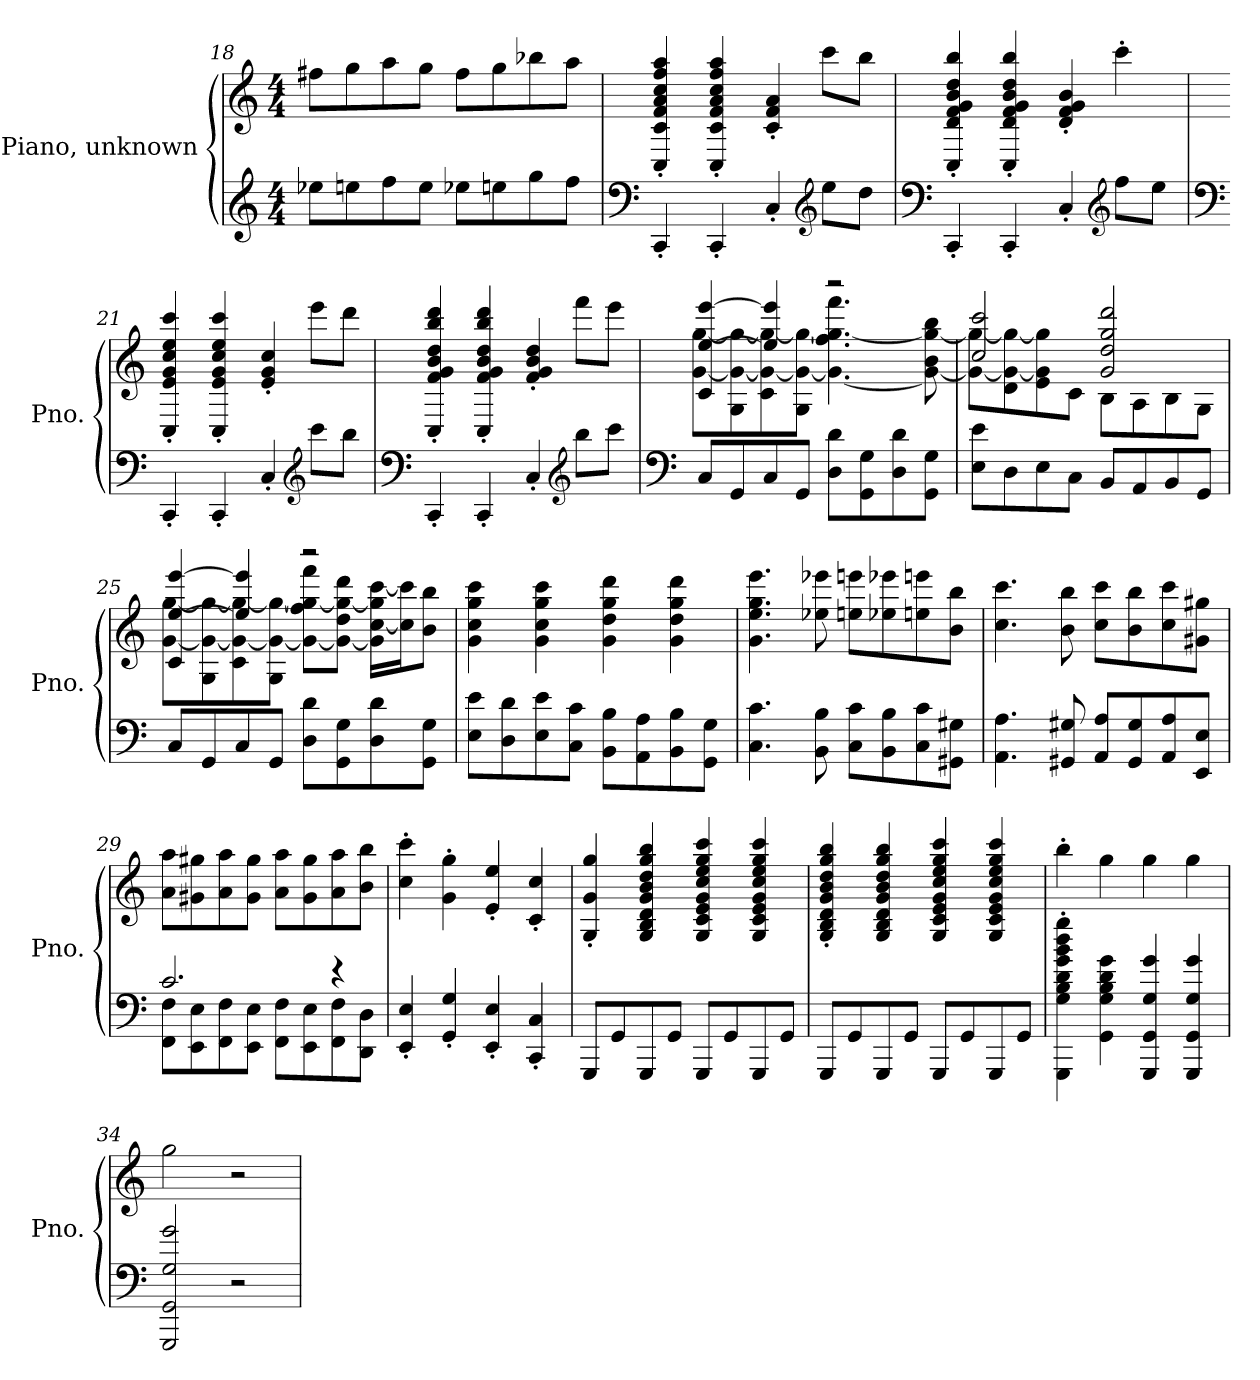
**kern	**kern
*part1	*part1
*staff2	*staff1
*I"Piano, unknown	*
*I'Pno.	*
*clefG2	*clefG2
*k[]	*k[]
*M4/4	*M4/4
=18	=18
8ee-X\L	8ff#X\L
8een\	8gg\
8ff\	8aa\
8ee\J	8gg\J
8ee-X\L	8ff#\L
8een\	8gg\
8gg\	8bb-X\
8ff\J	8aa\J
=19	=19
*clefF4	*
4CC'/	4C/' 4c/' 4f/' 4a/' 4cc/' 4ff/' 4aa/'
4CC'/	4C/' 4c/' 4f/' 4a/' 4cc/' 4ff/' 4aa/'
4C'/	4c/' 4f/' 4a/'
*clefG2	*
8ee\L	8ccc\L
8dd\J	8bb\J
!!LO:LB:g=z
=20	=20
*clefF4	*
4CC'/	4C/' 4d/' 4f/' 4g/' 4b/' 4dd/' 4bb/'
4CC'/	4C/' 4d/' 4f/' 4g/' 4b/' 4dd/' 4bb/'
4C'/	4d/' 4f/' 4g/' 4b/'
*clefG2	*
8ff\L	4ccc'\
8ee\J	.
=21	=21
*clefF4	*
4CC'/	4C/' 4e/' 4g/' 4cc/' 4ee/' 4ccc/'
4CC'/	4C/' 4e/' 4g/' 4cc/' 4ee/' 4ccc/'
4C'/	4e/' 4g/' 4cc/'
*clefG2	*
8ccc\L	8eee\L
8bb\J	8ddd\J
=22	=22
*clefF4	*
4CC'/	4C/' 4f/' 4g/' 4b/' 4dd/' 4bb/' 4ddd/'
4CC'/	4C/' 4f/' 4g/' 4b/' 4dd/' 4bb/' 4ddd/'
4C'/	4f/' 4g/' 4b/' 4dd/'
*clefG2	*
8bb\L	8fff\L
8ccc\J	8eee\J
=23	=23
*clefF4	*
*	*^
8C/L	4c/ [4ee/ [4eee/	[8g\ [8gg\L
8GG/	.	8G\ 8g\_ 8gg\_
8C/	4ee/] 4eee/]	8c\ 8g\_ 8gg\_
8GG/J	.	8G\ 8g\_ 8gg\_J
8D\ 8d\L	2r	4.g\_ 4.ff\ 4.gg\_ 4.fff\
8GG\ 8G\	.	.
8D\ 8d\	.	.
8GG\ 8G\J	.	8g\_ 8b\ 8gg\_ 8bb\
!!LO:PB:g=z	!!
=24	=24	=24
8E\ 8e\L	2cc/ 2ccc/	8g\_ 8gg\_L
8D\	.	8d\ 8g\_ 8gg\_
8E\	.	8e\ 8g\] 8gg\]
8C\J	.	8c\J
8BB/L	2g/ 2dd/ 2gg/ 2ddd/	8B\L
8AA/	.	8A\
8BB/	.	8B\
8GG/J	.	8G\J
=25	=25	=25
8C/L	4c/ [4ee/ [4eee/	[8g\ [8gg\L
8GG/	.	8G\ 8g\_ 8gg\_
8C/	4ee/] 4eee/]	8c\ 8g\_ 8gg\_
8GG/J	.	8G\ 8g\_ 8gg\_J
8D\ 8d\L	2r	8g\_ 8ff\ 8gg\_ 8fff\L
8GG\ 8G\	.	8g\_ 8dd\ 8gg\_ 8ddd\J
8D\ 8d\	.	16g\] [16cc\ 16gg\] [16ccc\LL
.	.	16cc\] 16ccc\]J
8GG\ 8G\J	.	8b\ 8bb\J
*	*v	*v
=26	=26
8E\ 8e\L	4g\ 4cc\ 4gg\ 4ccc\
8D\ 8d\	.
8E\ 8e\	4g\ 4cc\ 4gg\ 4ccc\
8C\ 8c\J	.
8BB\ 8B\L	4g\ 4dd\ 4gg\ 4ddd\
8AA\ 8A\	.
8BB\ 8B\	4g\ 4dd\ 4gg\ 4ddd\
8GG\ 8G\J	.
!!LO:LB:g=z
=27	=27
4.C\ 4.c\	4.g\ 4.ee\ 4.gg\ 4.eee\
8BB\ 8B\	8ee-X\ 8eee-X\
8C\ 8c\L	8een\ 8eeen\L
8BB\ 8B\	8ee-X\ 8eee-X\
8C\ 8c\	8een\ 8eeen\
8GG#X\ 8G#X\J	8b\ 8bb\J
=28	=28
4.AA\ 4.A\	4.cc\ 4.ccc\
8GG#X/ 8G#X/	8b\ 8bb\
8AA/ 8A/L	8cc\ 8ccc\L
8GG#/ 8G#/	8b\ 8bb\
8AA/ 8A/	8cc\ 8ccc\
8EE/ 8E/J	8g#X\ 8gg#X\J
=29	=29
*^	*
2.c/	8FF\ 8F\L	8a\ 8aa\L
.	8EE\ 8E\	8g#X\ 8gg#X\
.	8FF\ 8F\	8a\ 8aa\
.	8EE\ 8E\J	8g#\ 8gg#\J
.	8FF\ 8F\L	8a\ 8aa\L
.	8EE\ 8E\	8g#\ 8gg#\
4r	8FF\ 8F\	8a\ 8aa\
.	8DD\ 8D\J	8b\ 8bb\J
*v	*v	*
=30	=30
4EE/' 4E/'	4cc\' 4ccc\'
4GG/' 4G/'	4g\' 4gg\'
4EE/' 4E/'	4e/' 4ee/'
4CC/' 4C/'	4c/' 4cc/'
=31	=31
8GGG/L	4G/' 4g/' 4gg/'
8GG/	.
8GGG/	4G/ 4B/ 4d/ 4g/ 4b/ 4dd/ 4gg/ 4bb/
8GG/J	.
8GGG/L	4G/ 4c/ 4e/ 4g/ 4cc/ 4ee/ 4gg/ 4ccc/
8GG/	.
8GGG/	4G/ 4c/ 4e/ 4g/ 4cc/ 4ee/ 4gg/ 4ccc/
8GG/J	.
!!LO:LB:g=z
=32	=32
8GGG/L	4G/' 4B/' 4d/' 4g/' 4b/' 4dd/' 4gg/' 4bb/'
8GG/	.
8GGG/	4G/ 4B/ 4d/ 4g/ 4b/ 4dd/ 4gg/ 4bb/
8GG/J	.
8GGG/L	4G/ 4c/ 4e/ 4g/ 4cc/ 4ee/ 4gg/ 4ccc/
8GG/	.
8GGG/	4G/ 4c/ 4e/ 4g/ 4cc/ 4ee/ 4gg/ 4ccc/
8GG/J	.
=33	=33
4GGG\' 4G\' 4B\' 4d\' 4g\' 4b\' 4dd\' 4gg\'	4bb'\
4GG\ 4G\ 4B\ 4d\ 4g\	4gg\
4GGG/ 4GG/ 4G/ 4g/	4gg\
4GGG/ 4GG/ 4G/ 4g/	4gg\
=34	=34
2GGG/ 2GG/ 2G/ 2g/	2gg\
2r	2r
=	=
*-	*-
